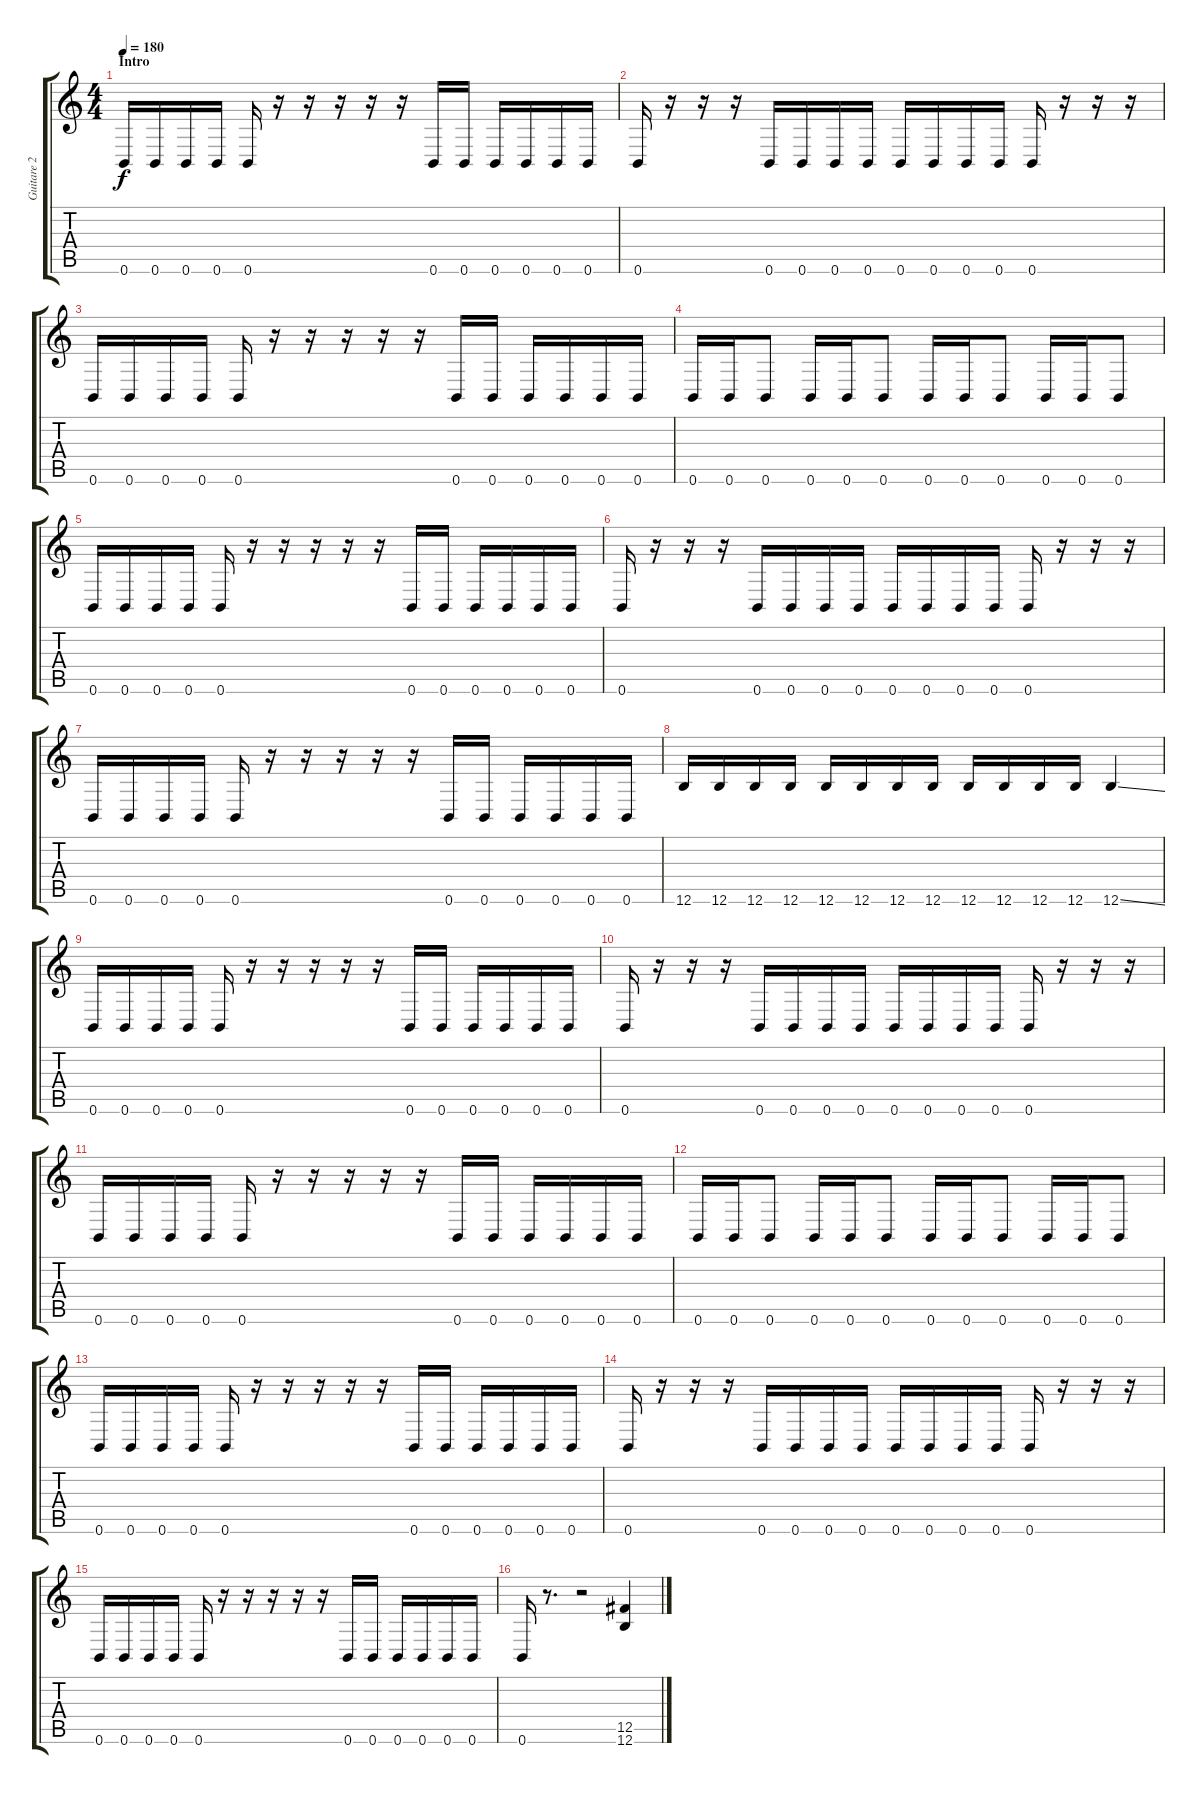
\track ("Guitare 2" "Guitare 2") {instrument distortionguitar}
\staff {score tabs}
\tuning (Db4 Ab3 E3 B2 Gb2 B1) {hide}
\ts (4 4)
\section ("" "Intro")
\tempo 180
\clef g2
\ks c
0.6.16{dy f instrument distortionguitar} 0.6.16 0.6.16 0.6.16 0.6.16 r.16 r.16 r.16 r.16 r.16 0.6.16 0.6.16 0.6.16 0.6.16 0.6.16 0.6.16 |
0.6.16 r.16 r.16 r.16 0.6.16 0.6.16 0.6.16 0.6.16 0.6.16 0.6.16 0.6.16 0.6.16 0.6.16 r.16 r.16 r.16 |
0.6.16 0.6.16 0.6.16 0.6.16 0.6.16 r.16 r.16 r.16 r.16 r.16 0.6.16 0.6.16 0.6.16 0.6.16 0.6.16 0.6.16 |
0.6.16 0.6.16 0.6.8 0.6.16 0.6.16 0.6.8 0.6.16 0.6.16 0.6.8 0.6.16 0.6.16 0.6.8 |
0.6.16 0.6.16 0.6.16 0.6.16 0.6.16 r.16 r.16 r.16 r.16 r.16 0.6.16 0.6.16 0.6.16 0.6.16 0.6.16 0.6.16 |
0.6.16 r.16 r.16 r.16 0.6.16 0.6.16 0.6.16 0.6.16 0.6.16 0.6.16 0.6.16 0.6.16 0.6.16 r.16 r.16 r.16 |
0.6.16 0.6.16 0.6.16 0.6.16 0.6.16 r.16 r.16 r.16 r.16 r.16 0.6.16 0.6.16 0.6.16 0.6.16 0.6.16 0.6.16 |
12.6.16 12.6.16 12.6.16 12.6.16 12.6.16 12.6.16 12.6.16 12.6.16 12.6.16 12.6.16 12.6.16 12.6.16 12.6{ss}.4 |
0.6.16 0.6.16 0.6.16 0.6.16 0.6.16 r.16 r.16 r.16 r.16 r.16 0.6.16 0.6.16 0.6.16 0.6.16 0.6.16 0.6.16 |
0.6.16 r.16 r.16 r.16 0.6.16 0.6.16 0.6.16 0.6.16 0.6.16 0.6.16 0.6.16 0.6.16 0.6.16 r.16 r.16 r.16 |
0.6.16 0.6.16 0.6.16 0.6.16 0.6.16 r.16 r.16 r.16 r.16 r.16 0.6.16 0.6.16 0.6.16 0.6.16 0.6.16 0.6.16 |
0.6.16 0.6.16 0.6.8 0.6.16 0.6.16 0.6.8 0.6.16 0.6.16 0.6.8 0.6.16 0.6.16 0.6.8 |
0.6.16 0.6.16 0.6.16 0.6.16 0.6.16 r.16 r.16 r.16 r.16 r.16 0.6.16 0.6.16 0.6.16 0.6.16 0.6.16 0.6.16 |
0.6.16 r.16 r.16 r.16 0.6.16 0.6.16 0.6.16 0.6.16 0.6.16 0.6.16 0.6.16 0.6.16 0.6.16 r.16 r.16 r.16 |
0.6.16 0.6.16 0.6.16 0.6.16 0.6.16 r.16 r.16 r.16 r.16 r.16 0.6.16 0.6.16 0.6.16 0.6.16 0.6.16 0.6.16 |
0.6.16 r.8{d} r.2 (12.5 12.6{ss}).4
